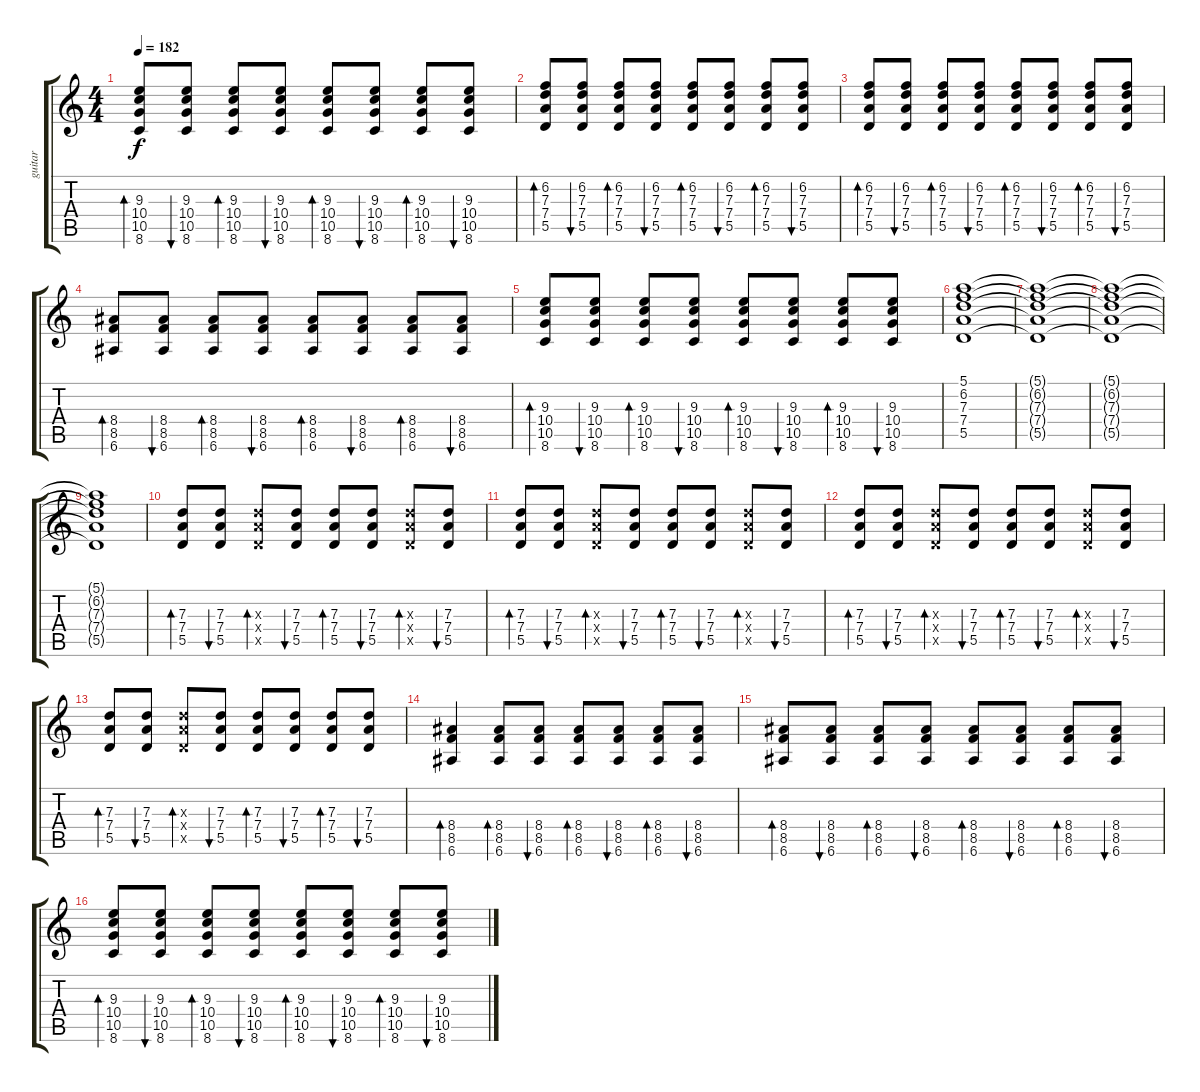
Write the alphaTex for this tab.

\track ("guitar" "guitar") {instrument distortionguitar}
\staff {score tabs}
\tuning (E4 B3 G3 D3 A2 E2) {hide}
\ts (4 4)
\tempo 182
\clef g2
\ks c
(9.3 10.4 10.5 8.6).8{bd 60 dy f} (9.3 10.4 10.5 8.6).8{bu 60} (9.3 10.4 10.5 8.6).8{bd 60} (9.3 10.4 10.5 8.6).8{bu 60} (9.3 10.4 10.5 8.6).8{bd 60} (9.3 10.4 10.5 8.6).8{bu 60} (9.3 10.4 10.5 8.6).8{bd 60} (9.3 10.4 10.5 8.6).8{bu 60} |
(6.2 7.3 7.4 5.5).8{bd 60} (6.2 7.3 7.4 5.5).8{bu 60} (6.2 7.3 7.4 5.5).8{bd 60} (6.2 7.3 7.4 5.5).8{bu 60} (6.2 7.3 7.4 5.5).8{bd 60} (6.2 7.3 7.4 5.5).8{bu 60} (6.2 7.3 7.4 5.5).8{bd 60} (6.2 7.3 7.4 5.5).8{bu 60} |
(6.2 7.3 7.4 5.5).8{bd 60} (6.2 7.3 7.4 5.5).8{bu 60} (6.2 7.3 7.4 5.5).8{bd 60} (6.2 7.3 7.4 5.5).8{bu 60} (6.2 7.3 7.4 5.5).8{bd 60} (6.2 7.3 7.4 5.5).8{bu 60} (6.2 7.3 7.4 5.5).8{bd 60} (6.2 7.3 7.4 5.5).8{bu 60} |
(8.4 8.5 6.6).8{bd 60} (8.4 8.5 6.6).8{bu 60} (8.4 8.5 6.6).8{bd 60} (8.4 8.5 6.6).8{bu 60} (8.4 8.5 6.6).8{bd 60} (8.4 8.5 6.6).8{bu 60} (8.4 8.5 6.6).8{bd 60} (8.4 8.5 6.6).8{bu 60} |
(9.3 10.4 10.5 8.6).8{bd 60} (9.3 10.4 10.5 8.6).8{bu 60} (9.3 10.4 10.5 8.6).8{bd 60} (9.3 10.4 10.5 8.6).8{bu 60} (9.3 10.4 10.5 8.6).8{bd 60} (9.3 10.4 10.5 8.6).8{bu 60} (9.3 10.4 10.5 8.6).8{bd 60} (9.3 10.4 10.5 8.6).8{bu 60} |
(5.1 6.2 7.3 7.4 5.5).1 |
(5.1{t} 6.2{t} 7.3{t} 7.4{t} 5.5{t}).1 |
(5.1{t} 6.2{t} 7.3{t} 7.4{t} 5.5{t}).1 |
(5.1{t} 6.2{t} 7.3{t} 7.4{t} 5.5{t}).1 |
(7.3 7.4 5.5).8{bd 60} (7.3 7.4 5.5).8{bu 60} (7.3{x} 7.4{x} 5.5{x}).8{bd 60} (7.3 7.4 5.5).8{bu 60} (7.3 7.4 5.5).8{bd 60} (7.3 7.4 5.5).8{bu 60} (7.3{x} 7.4{x} 5.5{x}).8{bd 60} (7.3 7.4 5.5).8{bu 60} |
(7.3 7.4 5.5).8{bd 60} (7.3 7.4 5.5).8{bu 60} (7.3{x} 7.4{x} 5.5{x}).8{bd 60} (7.3 7.4 5.5).8{bu 60} (7.3 7.4 5.5).8{bd 60} (7.3 7.4 5.5).8{bu 60} (7.3{x} 7.4{x} 5.5{x}).8{bd 60} (7.3 7.4 5.5).8{bu 60} |
(7.3 7.4 5.5).8{bd 60} (7.3 7.4 5.5).8{bu 60} (7.3{x} 7.4{x} 5.5{x}).8{bd 60} (7.3 7.4 5.5).8{bu 60} (7.3 7.4 5.5).8{bd 60} (7.3 7.4 5.5).8{bu 60} (7.3{x} 7.4{x} 5.5{x}).8{bd 60} (7.3 7.4 5.5).8{bu 60} |
(7.3 7.4 5.5).8{bd 60} (7.3 7.4 5.5).8{bu 60} (7.3{x} 7.4{x} 5.5{x}).8{bd 60} (7.3 7.4 5.5).8{bu 60} (7.3 7.4 5.5).8{bd 60} (7.3 7.4 5.5).8{bu 60} (7.3 7.4 5.5).8{bd 60} (7.3 7.4 5.5).8{bu 60} |
(8.4 8.5 6.6).4{bd 60} (8.4 8.5 6.6).8{bd 60} (8.4 8.5 6.6).8{bu 60} (8.4 8.5 6.6).8{bd 60} (8.4 8.5 6.6).8{bu 60} (8.4 8.5 6.6).8{bd 60} (8.4 8.5 6.6).8{bu 60} |
(8.4 8.5 6.6).8{bd 60} (8.4 8.5 6.6).8{bu 60} (8.4 8.5 6.6).8{bd 60} (8.4 8.5 6.6).8{bu 60} (8.4 8.5 6.6).8{bd 60} (8.4 8.5 6.6).8{bu 60} (8.4 8.5 6.6).8{bd 60} (8.4 8.5 6.6).8{bu 60} |
(9.3 10.4 10.5 8.6).8{bd 60} (9.3 10.4 10.5 8.6).8{bu 60} (9.3 10.4 10.5 8.6).8{bd 60} (9.3 10.4 10.5 8.6).8{bu 60} (9.3 10.4 10.5 8.6).8{bd 60} (9.3 10.4 10.5 8.6).8{bu 60} (9.3 10.4 10.5 8.6).8{bd 60} (9.3 10.4 10.5 8.6).8{bu 60}
